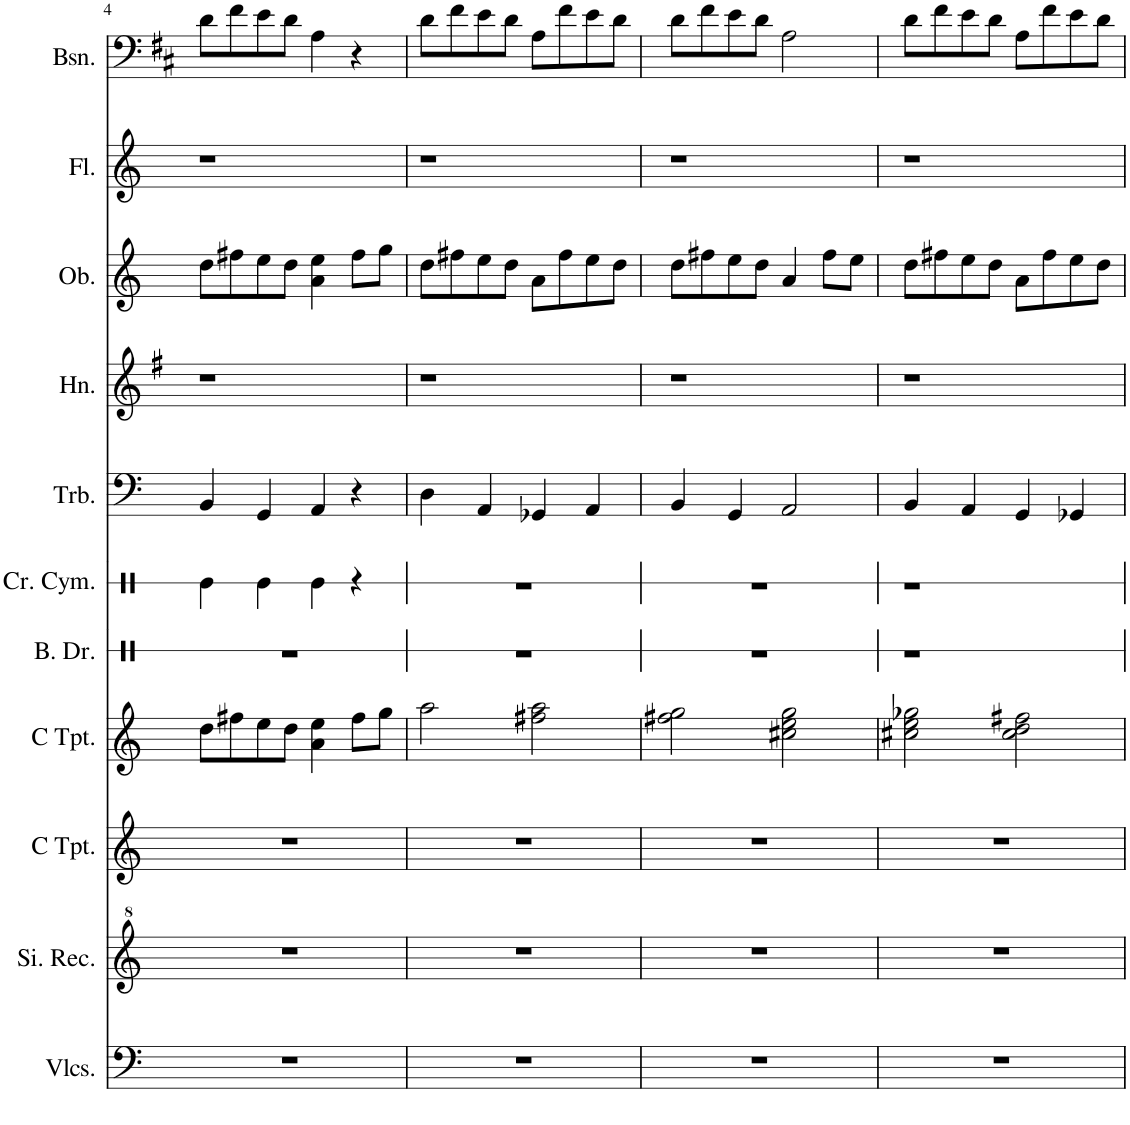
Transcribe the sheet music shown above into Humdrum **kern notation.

**kern	**kern	**kern	**kern	**kern	**kern	**kern	**kern	**kern	**kern	**kern
*part11	*part10	*part9	*part8	*part7	*part6	*part5	*part4	*part3	*part2	*part1
*staff11	*staff10	*staff9	*staff8	*staff7	*staff6	*staff5	*staff4	*staff3	*staff2	*staff1
*I"Violoncellos	*I"Sopranino Recorder	*I"C Trumpet	*I"C Trumpet	*I"Bass Drum	*I"Crash Cymbal	*I"Trombone	*I"Horn	*I"Oboe	*I"Flute	*I"Bassoon
*I'Vlcs.	*I'Si. Rec.	*I'C Tpt.	*I'C Tpt.	*I'B. Dr.	*I'Cr. Cym.	*I'Trb.	*I'Hn.	*I'Ob.	*I'Fl.	*I'Bsn.
!!LO:PB:g=z
*clefF4	*clefG^2	*clefG2	*clefG2	*clefX	*clefX	*clefF4	*clefG2	*clefG2	*clefG2	*clefF4
*	*	*	*	*	*	*	*Trd4c7	*	*	*
*k[]	*k[]	*k[]	*k[]	*k[]	*k[]	*k[]	*k[f#]	*k[]	*k[]	*k[f#c#]
*M4/4	*M4/4	*M4/4	*M4/4	*M4/4	*M4/4	*M4/4	*M4/4	*M4/4	*M4/4	*M4/4
=4	=4	=4	=4	=4	=4	=4	=4	=4	=4	=4
1r	1r	1r	8dd\L	1r	4Re\	4BB/	1r	8dd\L	1r	8d\L
.	.	.	8ff#X\	.	.	.	.	8ff#X\	.	8f#\
.	.	.	8ee\	.	4Re\	4GG/	.	8ee\	.	8e\
.	.	.	8dd\J	.	.	.	.	8dd\J	.	8d\J
.	.	.	4a\ 4ee\	.	4Re\	4AA/	.	4a\ 4ee\	.	4A\
.	.	.	8ff#\L	.	4r	4r	.	8ff#\L	.	4r
.	.	.	8gg\J	.	.	.	.	8gg\J	.	.
=5	=5	=5	=5	=5	=5	=5	=5	=5	=5	=5
1r	1r	1r	2aa\	1r	1r	4D\	1r	8dd\L	1r	8d\L
.	.	.	.	.	.	.	.	8ff#X\	.	8f#\
.	.	.	.	.	.	4AA/	.	8ee\	.	8e\
.	.	.	.	.	.	.	.	8dd\J	.	8d\J
.	.	.	2ff#X\ 2aa\	.	.	4GG-X/	.	8a\L	.	8A\L
.	.	.	.	.	.	.	.	8ff#\	.	8f#\
.	.	.	.	.	.	4AA/	.	8ee\	.	8e\
.	.	.	.	.	.	.	.	8dd\J	.	8d\J
=6	=6	=6	=6	=6	=6	=6	=6	=6	=6	=6
1r	1r	1r	2ff#X\ 2gg\	1r	1r	4BB/	1r	8dd\L	1r	8d\L
.	.	.	.	.	.	.	.	8ff#X\	.	8f#\
.	.	.	.	.	.	4GG/	.	8ee\	.	8e\
.	.	.	.	.	.	.	.	8dd\J	.	8d\J
.	.	.	2cc#X\ 2ee\ 2gg\	.	.	2AA/	.	4a/	.	2A\
.	.	.	.	.	.	.	.	8ff#\L	.	.
.	.	.	.	.	.	.	.	8ee\J	.	.
=7	=7	=7	=7	=7	=7	=7	=7	=7	=7	=7
1r	1r	1r	2cc#X\ 2ee\ 2gg-X\	1r	1r	4BB/	1r	8dd\L	1r	8d\L
.	.	.	.	.	.	.	.	8ff#X\	.	8f#\
.	.	.	.	.	.	4AA/	.	8ee\	.	8e\
.	.	.	.	.	.	.	.	8dd\J	.	8d\J
.	.	.	2cc#\ 2dd\ 2ff#X\	.	.	4GG/	.	8a\L	.	8A\L
.	.	.	.	.	.	.	.	8ff#\	.	8f#\
.	.	.	.	.	.	4GG-X/	.	8ee\	.	8e\
.	.	.	.	.	.	.	.	8dd\J	.	8d\J
=	=	=	=	=	=	=	=	=	=	=
*-	*-	*-	*-	*-	*-	*-	*-	*-	*-	*-
